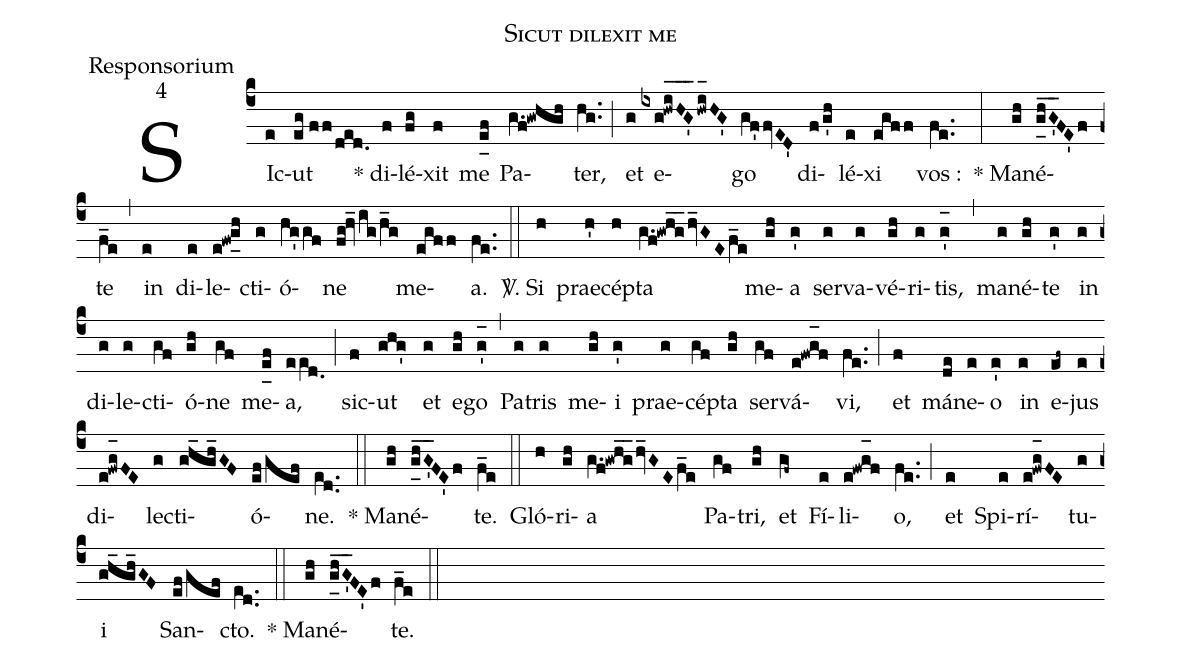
name:Sicut dilexit me;
office-part:Responsorium;
mode:4;
%%
(c4) SIc(e)ut(eg//ff/ded.) * di(f)lé(fg)xit(f) me(e_[uh:l]f) Pa(g.f!gwhgh)ter,(hg..) (;) et(g) e(ixg!hwi_[oh:h]H_[oh:h]G'_2[oh:h]hwi_[oh:h]HG')go(gf'fvED') di(f/g'h)lé(e)xi(egff) vos :(fe..) (:) * Ma(gh)né(g_[uh:l]h_G'_FE'f)te(f_e) (,) in(e) di(e)le(e!fw!g_[uh:l]h)cti(g)ó(hg'gf)ne(fg!hv_ig/h_g) me(egff)a.(fe..) (::)
<sp>V/</sp>. Si(h) prae(h')cé(h)pta(g.f!gwh_g_2hv_GEf_e) me(gh)a(g') ser(g)va(g)vé(gh)ri(g)tis,(g'_[oh:h]) (,) ma(g)né(gh)te(g') in(g) di(g)le(g)cti(gf)ó(gh)ne(gf) me(e_[uh:l]f)a,(ee[ll:1]d.0) (;) sic(f)ut(ghg') et(g) e(gh)go(g'_[oh:h]) (,) Pa(g)tris(g) me(gh)i(g') prae(g)cé(gf)pta(gh) ser(gf)vá(e!fwg_[oh:h]f)vi,(fe..) (;) et(f) má(de)ne(e)o(e') in(e) e(ef~)jus(e) di(e!fwg_[oh:h]FE)le(g)cti(gh_gh_GF)ó(ef/gef)ne.(e[ll:1]d..) (::) * Ma(gh)né(g_[uh:l]h_G'_FE'f)te.(f_e) (::)
Gló(h)ri(gh)a(g.f!gwh_g_2hv_GEf_e) Pa(gf)tri,(gh) et(gf~) Fí(e)li(e!fwg_[oh:h]f)o,(fe..) (;) et(e) Spi(e)rí(e!fwg_[oh:h]FE)tu(g)i(gh_gh_GF) San(ef/gef)cto.(e[ll:1]d..) (::) * Ma(gh)né(g_[uh:l]h_G'_FE'f)te.(f_e) (::)
